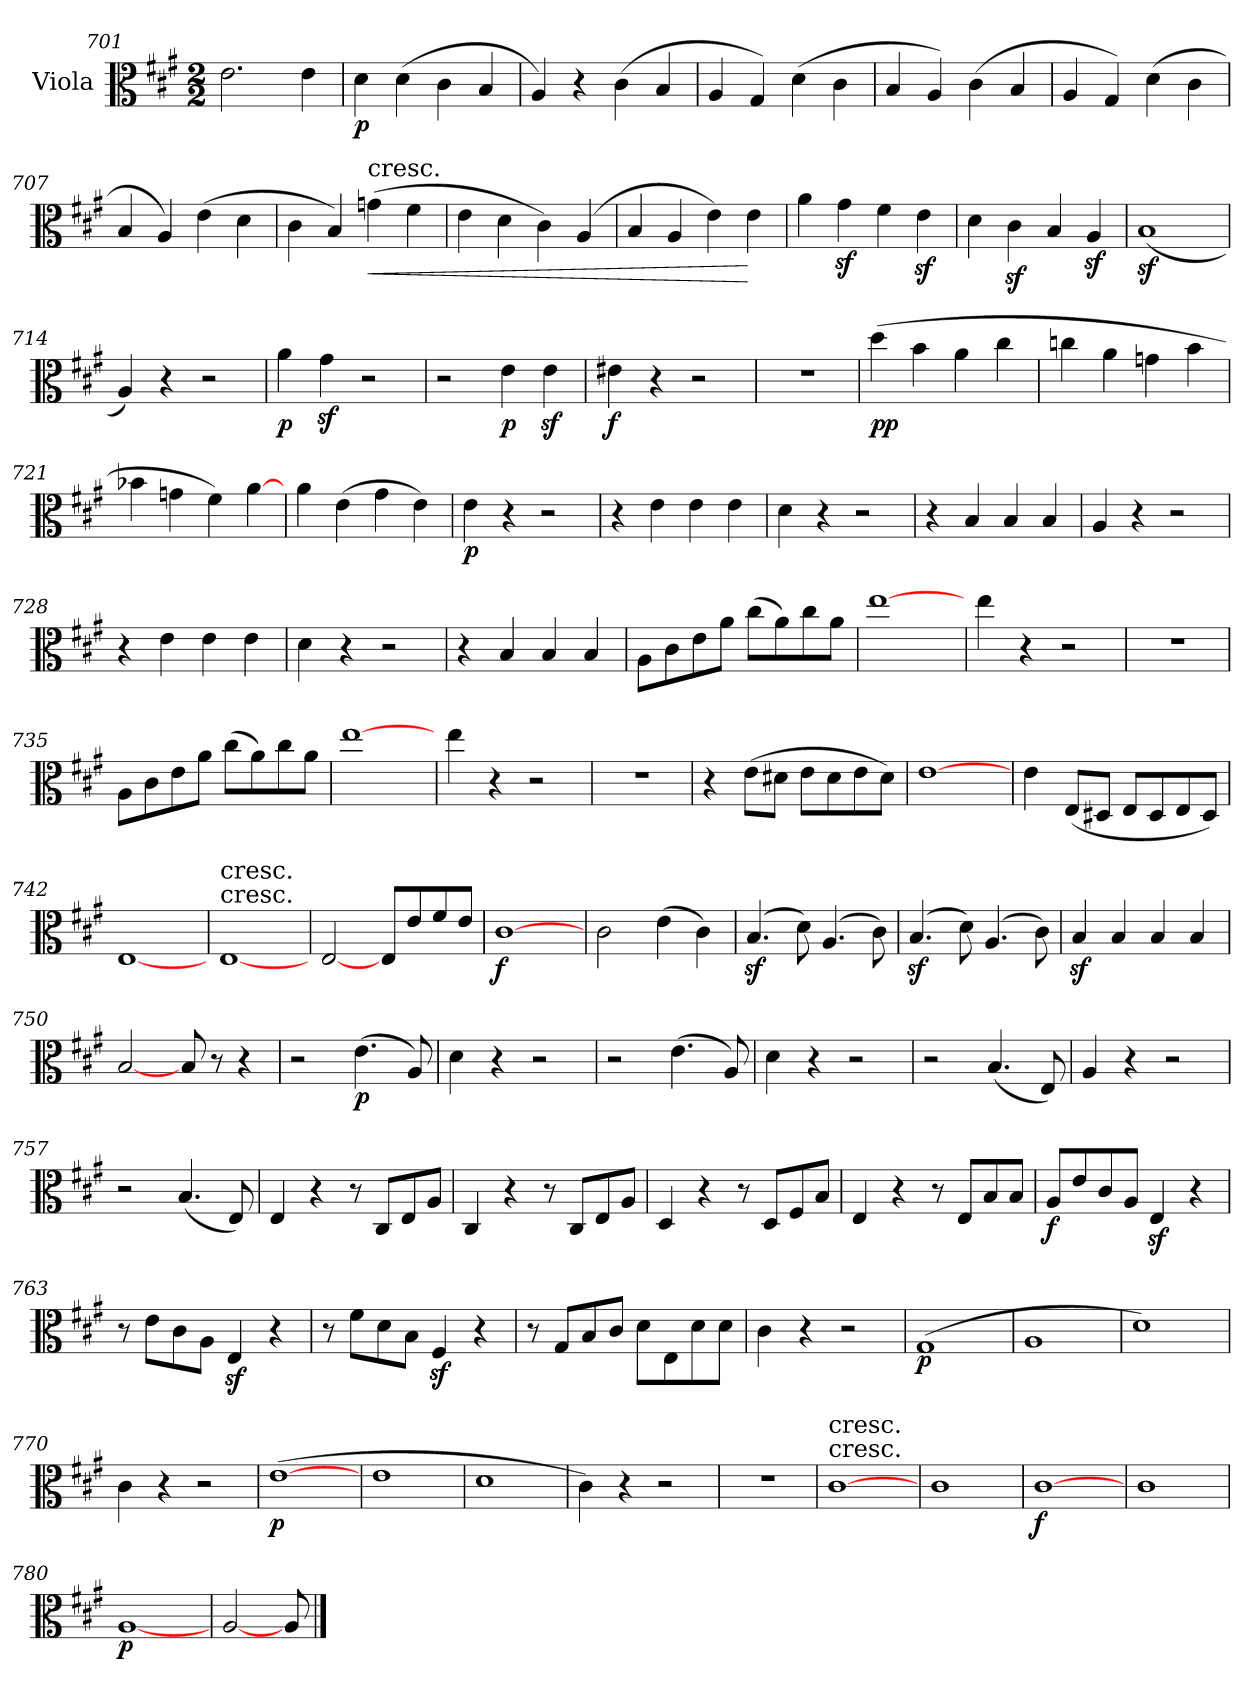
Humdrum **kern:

**kern	**dynam
*part1	*part1
*staff1	*staff1
*I"Viola	*
*I'Vla	*
*clefC3	*
*k[f#c#g#]	*
*A:	*
*M2/2	*
=701	=701
2.e	.
4e	.
=702	=702
4d	p
(4d	.
4c#	.
4B	.
=703	=703
4A)	.
4r	.
(4c#	.
4B	.
=704	=704
4A	.
4G#)	.
(4d	.
4c#	.
=705	=705
4B	.
4A)	.
(4c#	.
4B	.
=706	=706
4A	.
4G#)	.
(4d	.
4c#	.
=707	=707
4B	.
4A)	.
(4e	.
4d	.
=708	=708
4c#	.
4B)	.
!LO:TX:a:t=cresc.	!
!	!LO:HP:b
(4gn	<
4f#	.
=709	=709
4e	.
4d	.
4c#)	.
(4A	.
=710	=710
4B	.
4A	.
4e)	.
4e	[
=711	=711
4a	.
4g#z	.
4f#	.
4ez	.
=712	=712
4d	.
4c#z	.
4B	.
4Az	.
=713	=713
(1Bz	.
=714	=714
4A)	.
4r	.
2r	.
=715	=715
4a	p
4g#z	.
2r	.
=716	=716
2r	.
4e	p
4ez	.
=717	=717
4e#X	f
4r	.
2r	.
=718	=718
1r	.
=719	=719
(4dd	pp
4b	.
4a	.
4cc#	.
=720	=720
4ccn	.
4a	.
4gn	.
4b	.
=721	=721
4b-X	.
4gn	.
4f#)	.
[4a	.
=722	=722
4a	.
(4e	.
4g#	.
4e)	.
=723	=723
4e	p
4r	.
2r	.
=724	=724
4r	.
4e	.
4e	.
4e	.
=725	=725
4d	.
4r	.
2r	.
=726	=726
4r	.
4B	.
4B	.
4B	.
=727	=727
4A	.
4r	.
2r	.
=728	=728
4r	.
4e	.
4e	.
4e	.
=729	=729
4d	.
4r	.
2r	.
=730	=730
4r	.
4B	.
4B	.
4B	.
=731	=731
8A\L	.
8c#\	.
8e\	.
8a\J	.
(8cc#\L	.
8a\)	.
8cc#\	.
8a\J	.
=732	=732
[1ee	.
=733	=733
4ee	.
4r	.
2r	.
=734	=734
1r	.
=735	=735
8A\L	.
8c#\	.
8e\	.
8a\J	.
(8cc#\L	.
8a\)	.
8cc#\	.
8a\J	.
=736	=736
[1ee	.
=737	=737
4ee	.
4r	.
2r	.
=738	=738
1r	.
=739	=739
4r	.
(8e\L	.
8d#X\J	.
8e\L	.
8d#\	.
8e\	.
8d#\J)	.
=740	=740
[1e	.
=741	=741
4e	.
(8E/L	.
8D#X/J	.
8E/L	.
8D#/	.
8E/	.
8D#/J)	.
=742	=742
[1E	.
=743	=743
!LO:TX:t=cresc.	!
!LO:TX:a:t=cresc.	!
[1E	.
=744	=744
[2E	.
8E/L	.
8e/	.
8f#/	.
8e/J	.
=745	=745
[1c#	f
=746	=746
2c#	.
(4e	.
4c#)	.
=747	=747
(4.Bz	.
8d)	.
(4.A	.
8c#)	.
=748	=748
(4.Bz	.
8d)	.
(4.A	.
8c#)	.
=749	=749
4Bz	.
4B	.
4B	.
4B	.
=750	=750
[2B	.
8B	.
8r	.
4r	.
=751	=751
2r	.
(4.e	p
8A)	.
=752	=752
4d	.
4r	.
2r	.
=753	=753
2r	.
(4.e	.
8A)	.
=754	=754
4d	.
4r	.
2r	.
=755	=755
2r	.
(4.B	.
8E)	.
=756	=756
4A	.
4r	.
2r	.
=757	=757
2r	.
(4.B	.
8E)	.
=758	=758
4E	.
4r	.
8r	.
8C#/L	.
8E/	.
8A/J	.
=759	=759
4C#	.
4r	.
8r	.
8C#/L	.
8E/	.
8A/J	.
=760	=760
4D	.
4r	.
8r	.
8D/L	.
8F#/	.
8B/J	.
=761	=761
4E	.
4r	.
8r	.
8E/L	.
8B/	.
8B/J	.
=762	=762
8A/L	f
8e/	.
8c#/	.
8A/J	.
4Ez	.
4r	.
=763	=763
8r	.
8e\L	.
8c#\	.
8A\J	.
4Ez	.
4r	.
=764	=764
8r	.
8f#\L	.
8d\	.
8B\J	.
4F#z	.
4r	.
=765	=765
8r	.
8G#/L	.
8B/	.
8c#/J	.
8d\L	.
8E\	.
8d\	.
8d\J	.
=766	=766
4c#	.
4r	.
2r	.
=767	=767
(1G#	p
=768	=768
1A	.
=769	=769
1d)	.
=770	=770
4c#	.
4r	.
2r	.
=771	=771
([1e	p
=772	=772
1e	.
=773	=773
1d	.
=774	=774
4c#)	.
4r	.
2r	.
=775	=775
1r	.
=776	=776
!LO:TX:t=cresc.	!
!LO:TX:a:t=cresc.	!
[1c#	.
=777	=777
1c#	.
=778	=778
[1c#	f
=779	=779
1c#	.
=780	=780
[1A	p
=781	=781
[2A	.
8A	.
==	==
*-	*-
